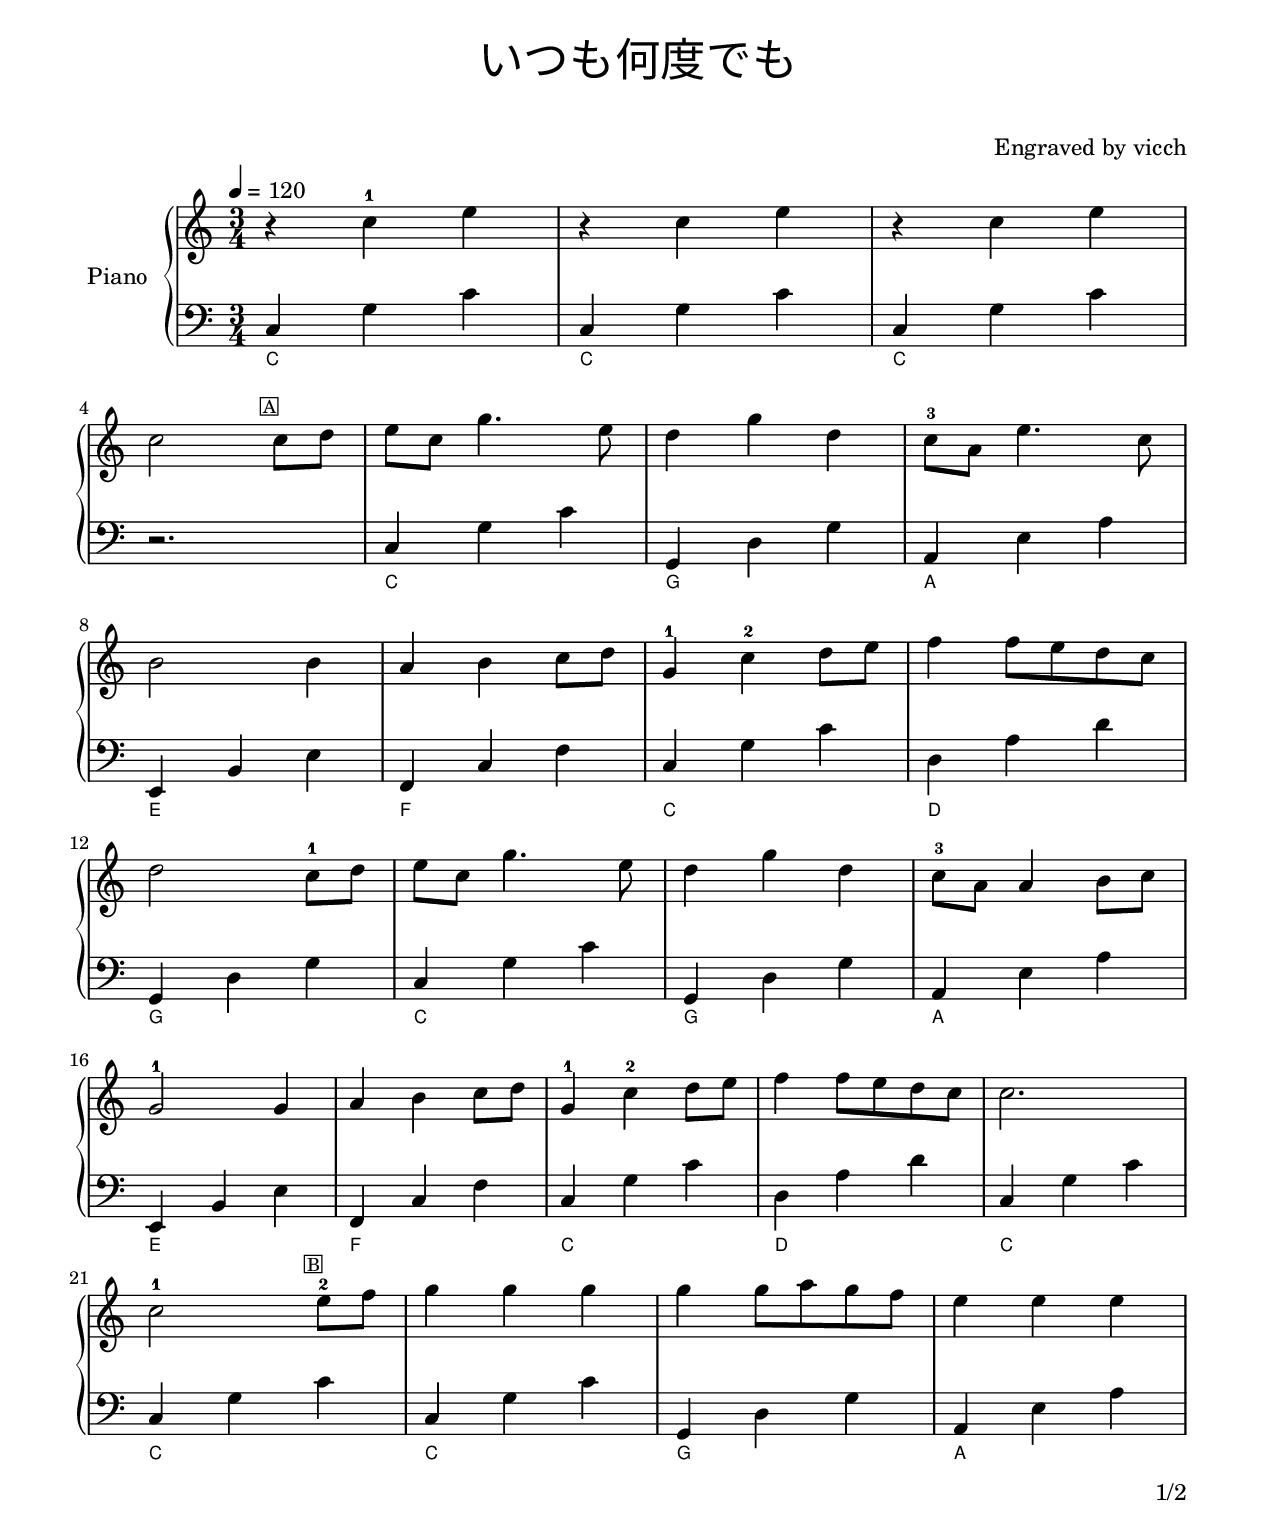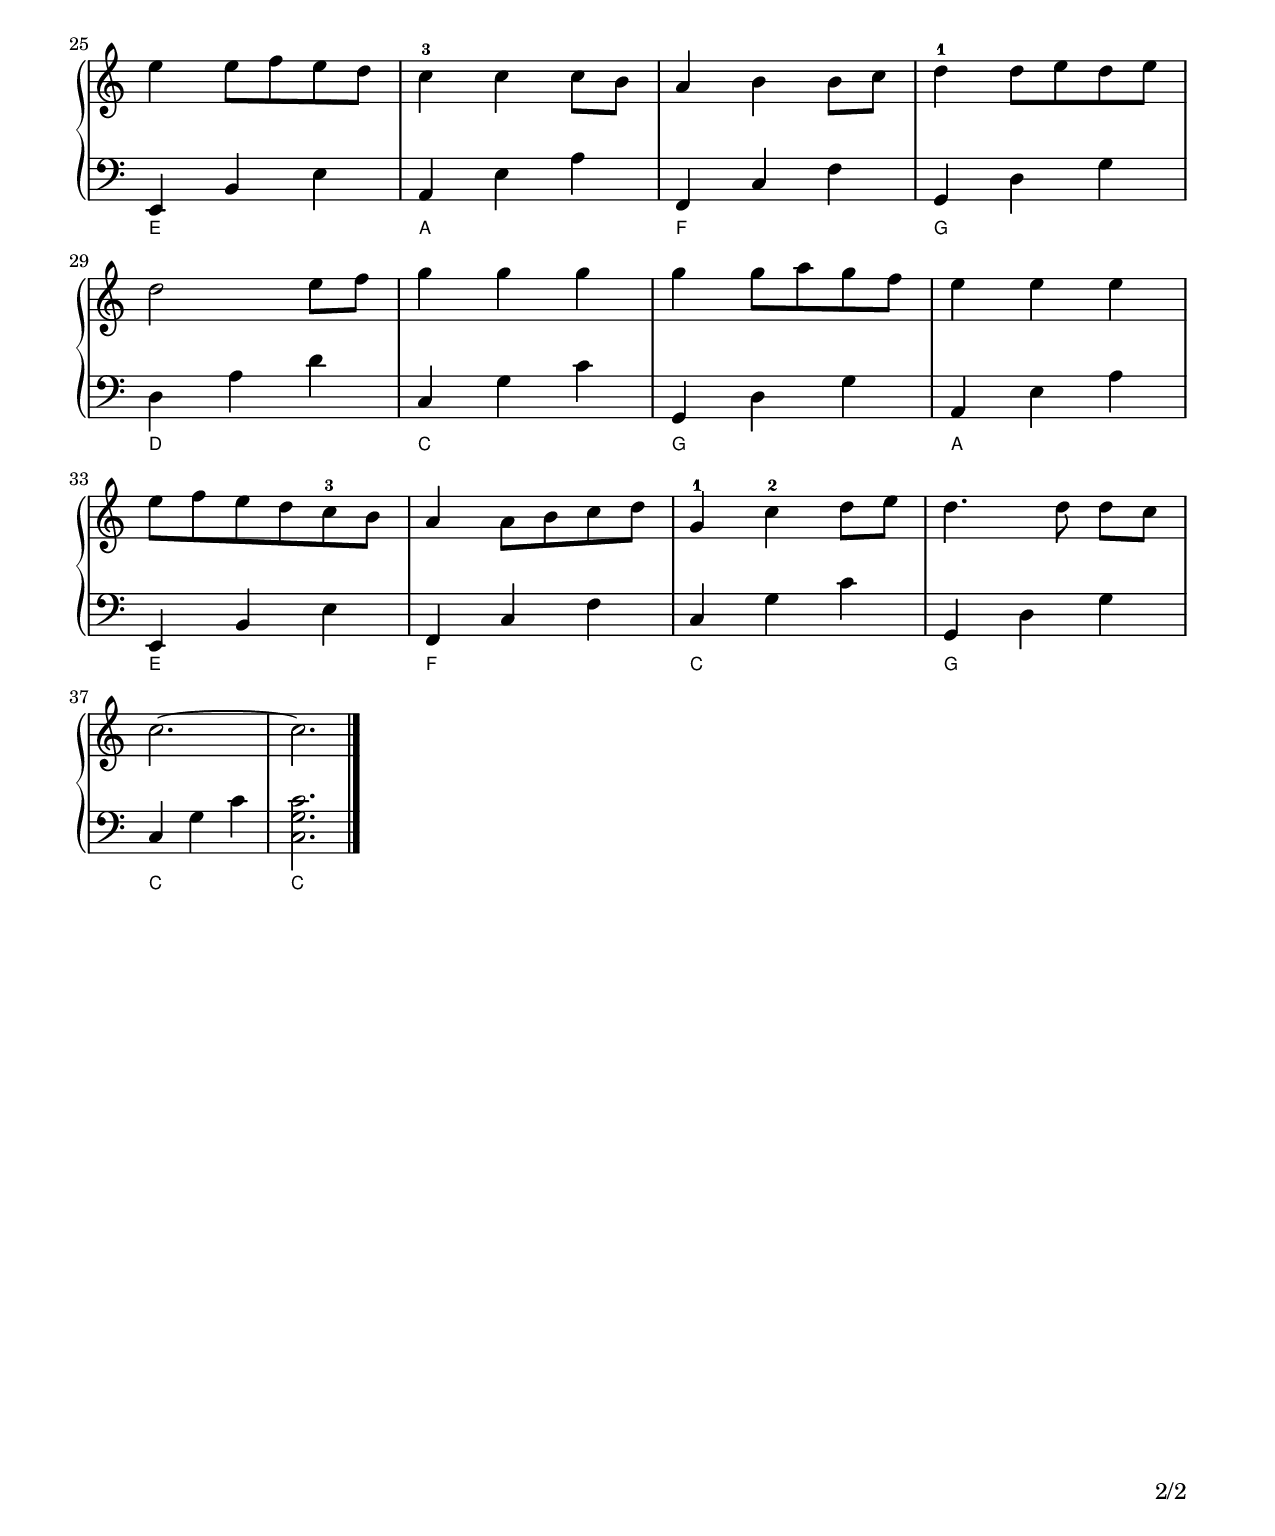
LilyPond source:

\version "2.24.3"

#(define title      "いつも何度でも")
#(define title-font "FangSong")
#(define sequence   "EveryonePiano 11774")
#(define total-page 2)

\include "../base.ly"

\paper {
  ragged-last = ##t
}

\markup \vspace #1.5

CI = { c4  g4  c'4 }
DI = { d4  a4  d'4 }
EI = { e,4 b,4 e4  }
FI = { f,4 c4  f4  }
GI = { g,4 d4  g4  }
AI = { a,4 e4  a4  }

\score {
  \new PianoStaff \with {
    instrumentName = "Piano"
  } <<
    \new Staff {
      \tempo 4 = 120
      \clef treble
      \key c \major
      \time 3/4
      
      r4 c''4^1 e''4 | r4 c''4 e''4 | r4 c''4 e''4 | \break
      
      c''2 \A c''8 d''8 | e''8 c''8 g''4.    e''8 | d''4  g''4   d''4      | c''8^3 a'8 e''4.          c''8 | \break
      b'2     b'4       | a'4       b'4 c''8 d''8 | g'4^1 c''4^2 d''8 e''8 | f''4       f''8 e''8 d''8 c''8 | \break
      
      d''2  c''8^1 d''8 | e''8 c''8 g''4.    e''8 | d''4  g''4   d''4      | c''8^3 a'8 a'4       b'8  c''8 | \break
      g'2^1 g'4         | a'4       b'4 c''8 d''8 | g'4^1 c''4^2 d''8 e''8 | f''4       f''8 e''8 d''8 c''8 | c''2. | \break
      
      c''2^1 \B      e''8^2 f''8 | g''4   g''4 g''4     | g''4 g''8 a''8 g''8 f''8 | e''4   e''4      e''4       | \break
      e''4 e''8 f''8 e''8   d''8 | c''4^3 c''4 c''8 b'8 | a'4  b'4       b'8  c''8 | d''4^1 d''8 e''8 d''8  e''8 | \break
      
      d''2                e''8   f''8 | g''4 g''4    g''4      | g''4  g''8 a''8 g''8 f''8 | e''4 e''4 e''4        | \break
      e''8 f''8 e''8 d''8 c''8^3 b'8  | a'4  a'8 b'8 c''8 d''8 | g'4^1 c''4^2    d''8 e''8 | d''4.d''8 d''8[ c''8] | \break
      
      c''2.~ | c''2. | \bar "|."
    }
    \new Staff {
      \clef bass
      \key c \major
      \time 3/4
      
      \CI | \CI | \CI |
      
      r2. | \CI | \GI | \AI |
      \EI | \FI | \CI | \DI |

      \GI | \CI | \GI | \AI |
      \EI | \FI | \CI | \DI | \CI |
      
      \CI | \CI | \GI | \AI |
      \EI | \AI | \FI | \GI |

      \DI | \CI | \GI | \AI |
      \EI | \FI | \CI | \GI |

      \CI | <c g c'>2. |
    }
    \chords {
      c2. | c2. | c2. |
      
      r2. | c2. | g2. | a2. |
      e2. | f2. | c2. | d2. |

      g2. | c2. | g2. | a2. |
      e2. | f2. | c2. | d2. | c2. |
      
      c2. | c2. | g2. | a2. |
      e2. | a2. | f2. | g2. |

      d2. | c2. | g2. | a2. |
      e2. | f2. | c2. | g2. |

      c2. | c2. |
    }
  >>
  \layout {}
  \midi {}
}
